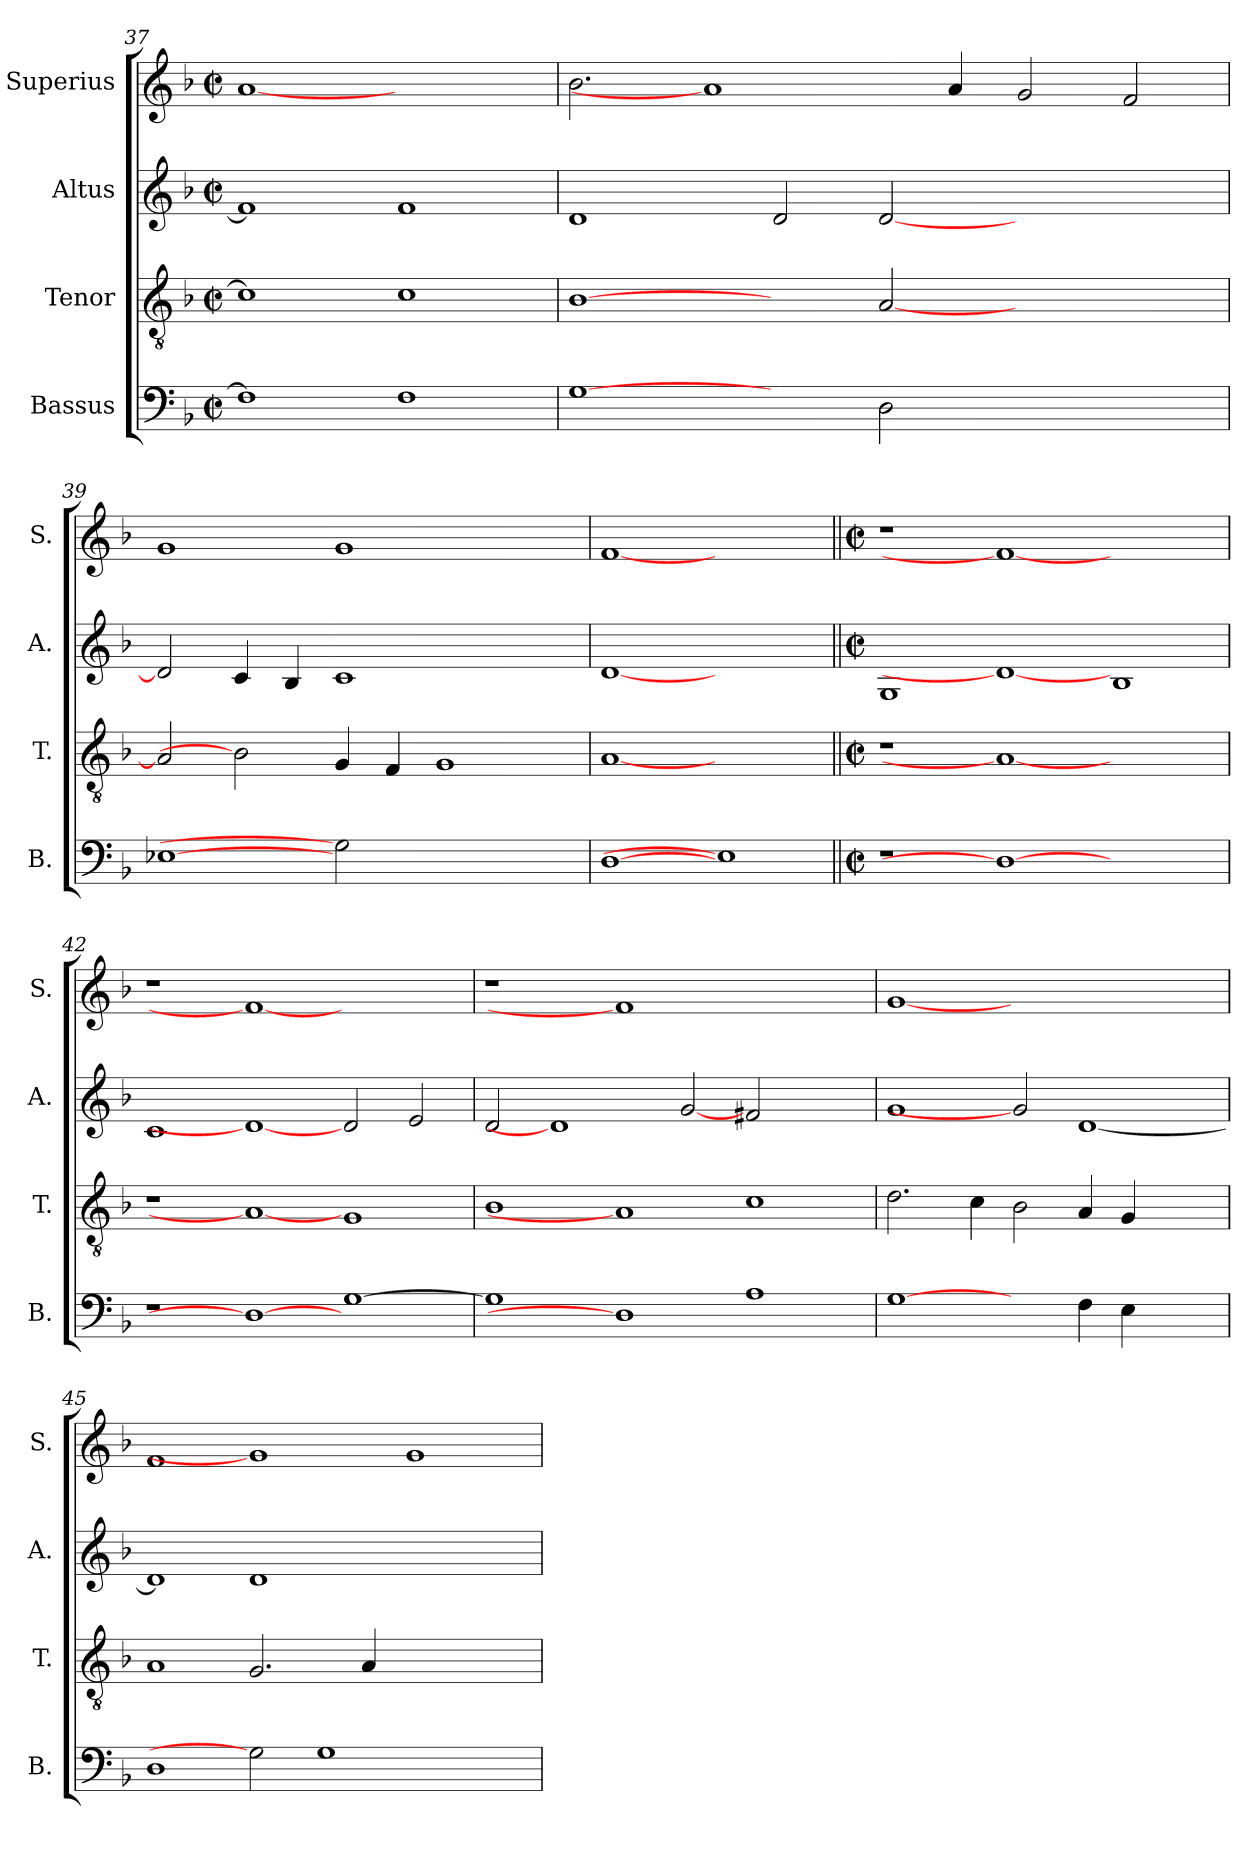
**kern	**kern	**kern	**kern
*part4	*part3	*part2	*part1
*staff4	*staff3	*staff2	*staff1
*I"Bassus	*I"Tenor	*I"Altus	*I"Superius
*I'B.	*I'T.	*I'A.	*I'S.
*clefF4	*clefGv2	*clefG2	*clefG2
*	*ITrd7c12	*	*
*k[b-]	*k[b-]	*k[b-]	*k[b-]
*F:	*F:	*F:	*F:
*M2/2	*M2/2	*M2/2	*M2/2
*met(c|)	*met(c|)	*met(c|)	*met(c|)
=37	=37	=37	=37
1Fi]	1Ci]	1fi]	[1ai
1Fi	1Ci	1fi	1ryy
=38	=38	=38	=38
[1Gi	[1BB-i	1di	2.b-i\
.	.	.	1ai]
2ryy	2ryy	2di/	.
2Di\	[<2AAi/	[<2di/	.
.	.	.	4ai/
1ryy	1ryy	1ryy	2gi/
.	.	.	2fi/
=39	=39	=39	=39
[1E-Xi	2AAi/]	2di/]	1gi
.	2BB-i]	4ci/	.
.	.	4B-i/	.
2Gi]	4GGi/	1ci	1gi
.	4FFi/	.	.
1ryy	1GGi	.	.
.	.	2ryy	2ryy
=40	=40	=40	=40
[1Di	[1AAi	[1di	[1fi
1E-i]	1ryy	1ryy	1ryy
!!LO:PB:g=z
=41||	=41||	=41||	=41||
*M2/2	*M2/2	*M2/2	*M2/2
*met(c|)	*met(c|)	*met(c|)	*met(c|)
!LO:N:vis=1	!LO:N:vis=1	!	!LO:N:vis=1
1r	1r	1Gi	1r
1Di_	1AAi_	1di_	1fi_
1ryy	1ryy	1B-i	1ryy
=42	=42	=42	=42
!	!	!	!LO:N:vis=1
1r	1r	1ci	1r
1Di_	1AAi_	1di_	1fi_
[>1Gi	1GGi	2di/	1ryy
.	.	2ei/	.
=43	=43	=43	=43
!	!	!	!LO:N:vis=1
1Gi]	1BB-i	2di/	1r
.	.	1di]	.
1Di]	1AAi]	.	1fi]
.	.	[2gi	.
1Ai	1Ci	2f#Xi/	1ryy
.	.	2ryy	.
=44	=44	=44	=44
[1Gi	2.Di\	1gi	[1gi
.	4Ci\	.	.
2ryy	2BB-i\	2gi]	1.ryy
4Fi\	4AAi/	[<1di	.
4Ei\	4GGi/	.	.
2ryy	2ryy	.	.
=45	=45	=45	=45
1Di	1AAi	1di]	1fi
2Gi]	2.GGi/	1di	1gi]
1Gi	.	.	.
.	4AAi/	.	.
.	1ryy	1ryy	1gi
2ryy	.	.	.
=	=	=	=
*-	*-	*-	*-
